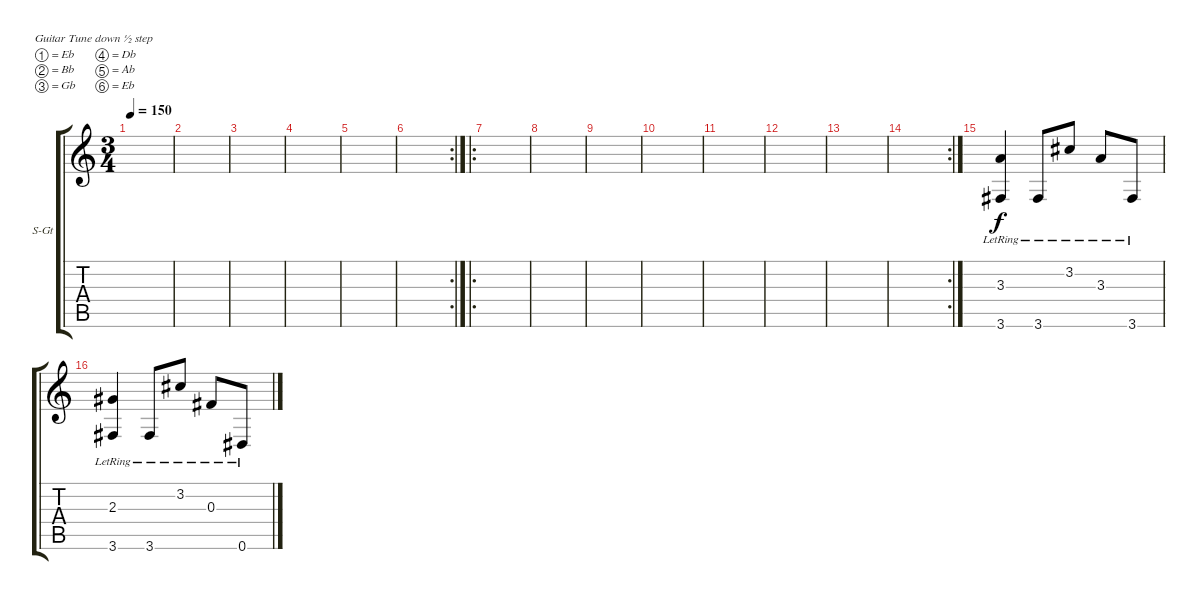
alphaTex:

\defaultSystemsLayout 4
\bracketExtendMode groupsimilarinstruments
\firstSystemTrackNameOrientation horizontal
\otherSystemsTrackNameOrientation horizontal
\track ("Mark" "S-Gt") {mute instrument acousticguitarsteel}
\staff {score tabs}
\tuning (Eb4 Bb3 Gb3 Db3 Ab2 Eb2)
\ts (3 4)
\tempo 150
\clef g2
\ks c
|
|
|
|
|
\rc 2
|
\ro
|
|
|
|
|
|
|
\rc 2
|
(3.6{lr} 3.3{lr}).4 3.6{lr}.8 3.2{lr}.8 3.3{lr}.8 3.6{lr}.8 |
(3.6{lr} 2.3{lr}).4 3.6{lr}.8 3.2{lr}.8 0.3{lr}.8 0.6{lr}.8
